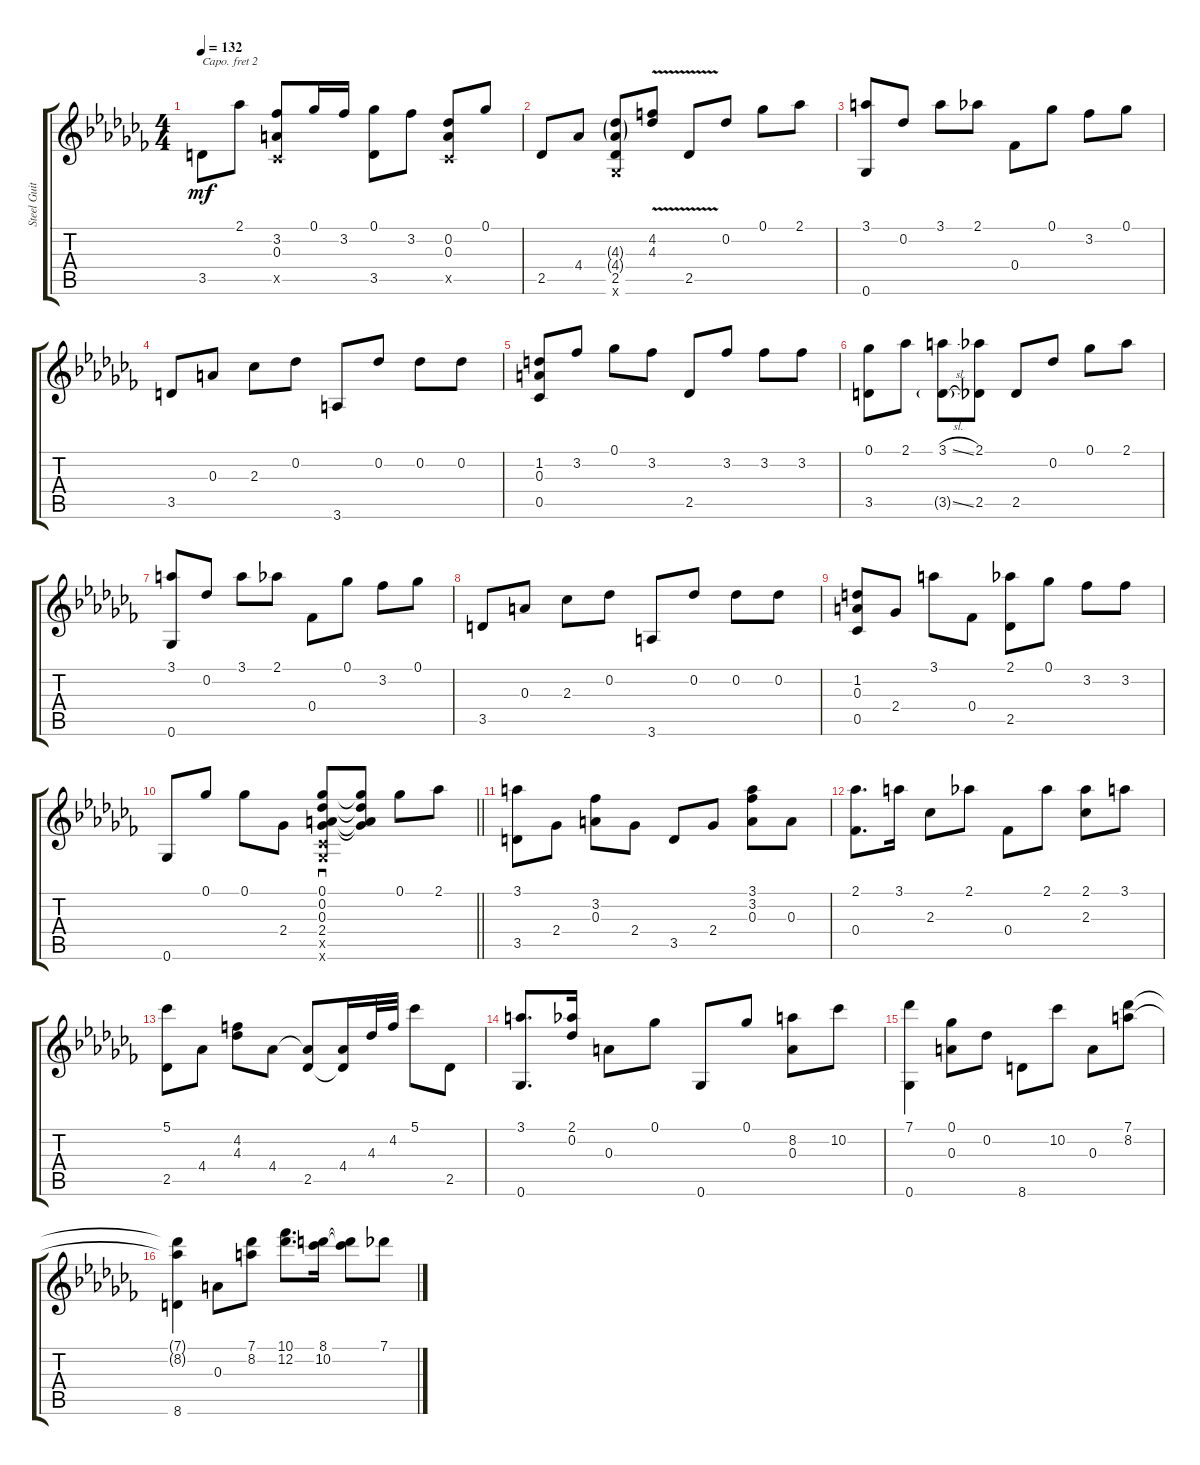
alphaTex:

\track ("Steel Guitar" "Steel Guit") {instrument acousticguitarsteel}
\staff {score tabs}
\capo 2
\tuning (E4 B3 G3 D3 A2 E2) {hide}
\ts (4 4)
\tempo 132
\clef g2
\ks cb
3.5.8{dy mf} 2.1.8 (3.2 0.3 0.5{x}).8 0.1.16 3.2.16 (0.1 3.5).8 3.2.8 (0.2 0.3 0.5{x}).8 0.1.8 |
2.5.8 4.4.8 (4.3{g} 4.4{g} 2.5 0.6{x}).8 (4.2{v} 4.3{v}).8 2.5{v}.8 0.2.8 0.1.8 2.1.8 |
(3.1 0.6).8 0.2.8 3.1.8 2.1.8 0.4.8 0.1.8 3.2.8 0.1.8 |
3.5.8 0.3.8 2.3.8 0.2.8 3.6.8 0.2.8 0.2.8 0.2.8 |
(1.2 0.3 0.5).8 3.2.8 0.1.8 3.2.8 2.5.8 3.2.8 3.2.8 3.2.8 |
(0.1 3.5).8 2.1.8 (3.1{sl} 3.5{sl g}).8 (2.1 2.5).8 2.5.8 0.2.8 0.1.8 2.1.8 |
(3.1 0.6).8 0.2.8 3.1.8 2.1.8 0.4.8 0.1.8 3.2.8 0.1.8 |
3.5.8 0.3.8 2.3.8 0.2.8 3.6.8 0.2.8 0.2.8 0.2.8 |
(1.2 0.3 0.5).8 2.4.8 3.1.8 0.4.8 (2.1 2.5).8 0.1.8 3.2.8 3.2.8 |
\barLineRight lightlight
0.6.8 0.1.8 0.1.8 2.4.8 (0.1 0.2 0.3 2.4 0.5{x} 0.6{x}).8{sd} (0.1{t} 0.2{t} 0.3{t} 2.4{t}).8 0.1.8 2.1.8 |
(3.1 3.5).8 2.4.8 (3.2 0.3).8 2.4.8 3.5.8 2.4.8 (3.1 3.2 0.3).8 0.3.8 |
(2.1 0.4).8{d} 3.1.16 2.3.8 2.1.8 0.4.8 2.1.8 (2.1 2.3).8 3.1.8 |
(5.1 2.5).8 4.4.8 (4.2 4.3).8 4.4.8 (4.4{t} 2.5).8 (4.4 2.5{t}).16 4.3.32 4.2.32 5.1.8 2.5.8 |
(3.1 0.6).8{d} (2.1 0.2).16 0.3.8 0.1.8 0.6.8 0.1.8 (8.2 0.3).8 10.2.8 |
(7.1 0.6).4 (0.1 0.3).8 0.2.8 8.6.8 10.2.8 0.3.8 (7.1 8.2).8 |
(7.1{t} 8.2{t} 8.6).4 0.3.8 (7.1 8.2).8 (10.1 12.2).8{d} (8.1 10.2).16 (8.1{t} 10.2{t}).8 7.1.8
